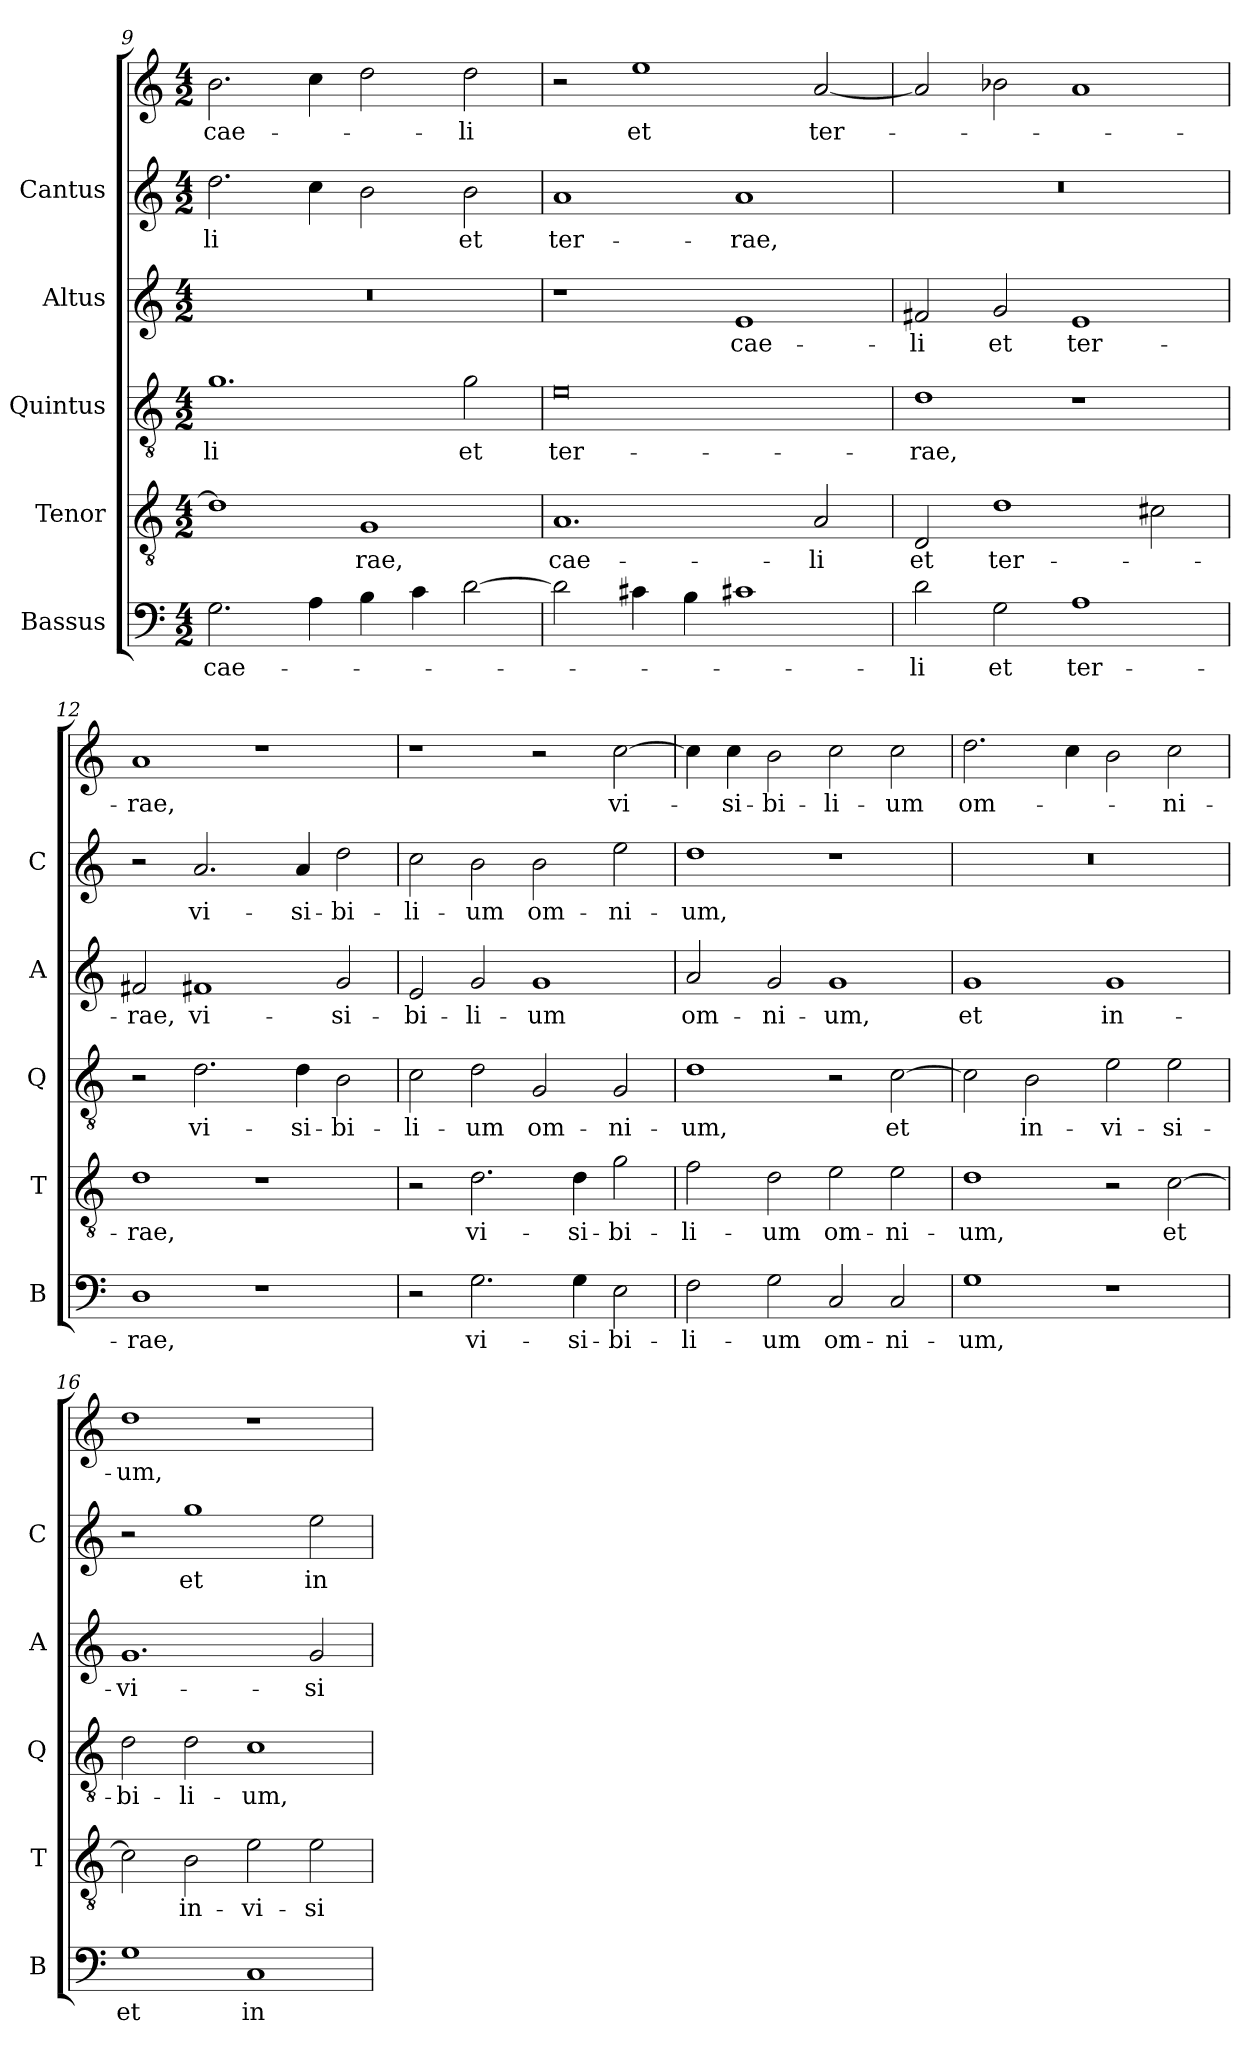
**kern	**text	**kern	**text	**kern	**text	**kern	**text	**kern	**text	**kern	**text
*part6	*part6	*part5	*part5	*part4	*part4	*part3	*part3	*part2	*part2	*part1	*part1
*staff6	*staff6	*staff5	*staff5	*staff4	*staff4	*staff3	*staff3	*staff2	*staff2	*staff1	*staff1
*I"Bassus	*	*I"Tenor	*	*I"Quintus	*	*I"Altus	*	*I"Cantus	*	*	*
*I'B	*	*I'T	*	*I'Q	*	*I'A	*	*I'C	*	*	*
*clefF4	*	*clefGv2	*	*clefGv2	*	*clefG2	*	*clefG2	*	*clefG2	*
*	*	*ITrd7c12	*	*ITrd7c12	*	*	*	*	*	*	*
*k[]	*	*k[]	*	*k[]	*	*k[]	*	*k[]	*	*k[]	*
*C:	*	*C:	*	*C:	*	*C:	*	*C:	*	*C:	*
*M4/2	*	*M4/2	*	*M4/2	*	*M4/2	*	*M4/2	*	*M4/2	*
=9	=9	=9	=9	=9	=9	=9	=9	=9	=9	=9	=9
2.G\	cae-	1D\]	.	1.G\	-li	0r	.	2.dd\	-li	2.b\	cae-
4A\	.	.	.	.	.	.	.	4cc\	.	4cc\	.
4B\	.	1GG/	-rae,	.	.	.	.	2b\	.	2dd\	.
4c\	.	.	.	.	.	.	.	.	.	.	.
[2d\	.	.	.	2G\	et	.	.	2b\	et	2dd\	-li
=10	=10	=10	=10	=10	=10	=10	=10	=10	=10	=10	=10
2d\]	.	1.AA/	cae-	0E\	ter-	1r	.	1a/	ter-	2r	.
4c#\	.	.	.	.	.	.	.	.	.	1ee\	et
4B\	.	.	.	.	.	.	.	.	.	.	.
1c#X\	.	.	.	.	.	1e/	cae-	1a/	-rae,	.	.
.	.	2AA/	-li	.	.	.	.	.	.	[2a/	ter-
=11	=11	=11	=11	=11	=11	=11	=11	=11	=11	=11	=11
2d\	-li	2DD/	et	1D\	-rae,	2f#X/	-li	0r	.	2a/]	.
2G\	et	1D\	ter-	.	.	2g/	et	.	.	2b-X\	.
1A\	ter-	.	.	1r	.	1e/	ter-	.	.	1a/	.
.	.	2C#\	.	.	.	.	.	.	.	.	.
=12	=12	=12	=12	=12	=12	=12	=12	=12	=12	=12	=12
1D\	-rae,	1D\	-rae,	2r	.	2f#/	-rae,	2r	.	1a/	-rae,
.	.	.	.	2.D\	vi-	1f#X/	vi-	2.a/	vi-	.	.
1r	.	1r	.	.	.	.	.	.	.	1r	.
.	.	.	.	4D\	-si-	.	.	4a/	-si-	.	.
.	.	.	.	2BB\	-bi-	2g/	-si-	2dd\	-bi-	.	.
=13	=13	=13	=13	=13	=13	=13	=13	=13	=13	=13	=13
2r	.	2r	.	2C\	-li-	2e/	-bi-	2cc\	-li-	1r	.
2.G\	vi-	2.D\	vi-	2D\	-um	2g/	-li-	2b\	-um	.	.
.	.	.	.	2GG/	om-	1g/	-um	2b\	om-	2r	.
4G\	-si-	4D\	-si-	.	.	.	.	.	.	.	.
2E\	-bi-	2G\	-bi-	2GG/	-ni-	.	.	2ee\	-ni-	[2cc\	vi-
=14	=14	=14	=14	=14	=14	=14	=14	=14	=14	=14	=14
2F\	-li-	2F\	-li-	1D\	-um,	2a/	om-	1dd\	-um,	4cc\]	.
.	.	.	.	.	.	.	.	.	.	4cc\	-si-
2G\	-um	2D\	-um	.	.	2g/	-ni-	.	.	2b\	-bi-
2C/	om-	2E\	om-	2r	.	1g/	-um,	1r	.	2cc\	-li-
2C/	-ni-	2E\	-ni-	[2C\	et	.	.	.	.	2cc\	-um
=15	=15	=15	=15	=15	=15	=15	=15	=15	=15	=15	=15
1G\	-um,	1D\	-um,	2C\]	.	1g/	et	0r	.	2.dd\	om-
.	.	.	.	2BB\	in-	.	.	.	.	.	.
.	.	.	.	.	.	.	.	.	.	4cc\	.
1r	.	2r	.	2E\	-vi-	1g/	in-	.	.	2b\	.
.	.	[2C\	et	2E\	-si-	.	.	.	.	2cc\	-ni-
=16	=16	=16	=16	=16	=16	=16	=16	=16	=16	=16	=16
1G\	et	2C\]	.	2D\	-bi-	1.g/	-vi-	2r	.	1dd\	-um,
.	.	2BB\	in-	2D\	-li-	.	.	1gg\	et	.	.
1C/	in-	2E\	-vi-	1C\	-um,	.	.	.	.	1r	.
.	.	2E\	-si-	.	.	2g/	-si-	2ee\	in-	.	.
=	=	=	=	=	=	=	=	=	=	=	=
*-	*-	*-	*-	*-	*-	*-	*-	*-	*-	*-	*-
